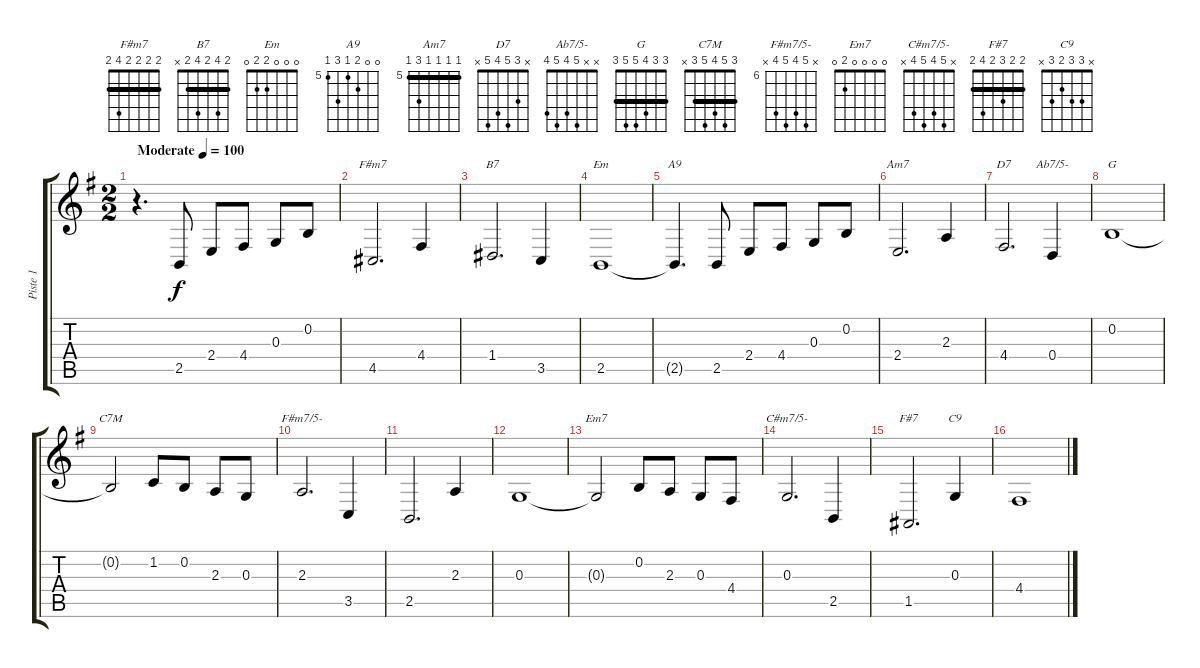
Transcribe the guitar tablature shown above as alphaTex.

\track ("Piste 1" "Piste 1") {instrument acousticgrandpiano}
\staff {score tabs}
\tuning (E4 B3 G3 D3 A2 E2) {hide}
\chord ("F#m7" 2 2 2 2 4 2) {barre 2}
\chord ("B7" 2 4 2 4 2 x) {barre 2}
\chord ("Em" 0 0 0 2 2 0)
\chord ("A9" 0 0 6 5 7 5) {firstfret 5}
\chord ("Am7" 5 5 5 5 7 5) {firstfret 5 barre 5}
\chord ("D7" x 3 5 4 5 x)
\chord ("Ab7/5-" x x 5 4 5 4)
\chord ("G" 3 3 4 5 5 3) {barre 3}
\chord ("C7M" 3 5 4 5 3 x) {barre 3}
\chord ("F#m7/5-" x 10 9 10 9 x) {firstfret 6}
\chord ("Em7" 0 0 0 0 2 0)
\chord ("C#m7/5-" x 5 4 5 4 x)
\chord ("F#7" 2 2 3 2 4 2) {barre 2}
\chord ("C9" x 3 3 2 3 x)
\ts (2 2)
\tempo (100 "Moderate")
\clef g2
\ks g
r.4{d dy f instrument acousticgrandpiano} 2.5.8 2.4.8 4.4.8 0.3.8 0.2.8 |
4.5.2{d ch "F#m7"} 4.4.4 |
1.4.2{d ch "B7"} 3.5.4 |
2.5.1{ch "Em"} |
2.5{t}.4{d ch "A9"} 2.5.8 2.4.8 4.4.8 0.3.8 0.2.8 |
2.4.2{d ch "Am7"} 2.3.4 |
4.4.2{d ch "D7"} 0.4.4{ch "Ab7/5-"} |
0.2.1{ch "G"} |
0.2{t}.2{ch "C7M"} 1.2.8 0.2.8 2.3.8 0.3.8 |
2.3.2{d ch "F#m7/5-"} 3.5.4 |
2.5.2{d} 2.3.4 |
0.3.1 |
0.3{t}.2{ch "Em7"} 0.2.8 2.3.8 0.3.8 4.4.8 |
0.3.2{d ch "C#m7/5-"} 2.5.4 |
1.5.2{d ch "F#7"} 0.3.4{ch "C9"} |
4.4.1
